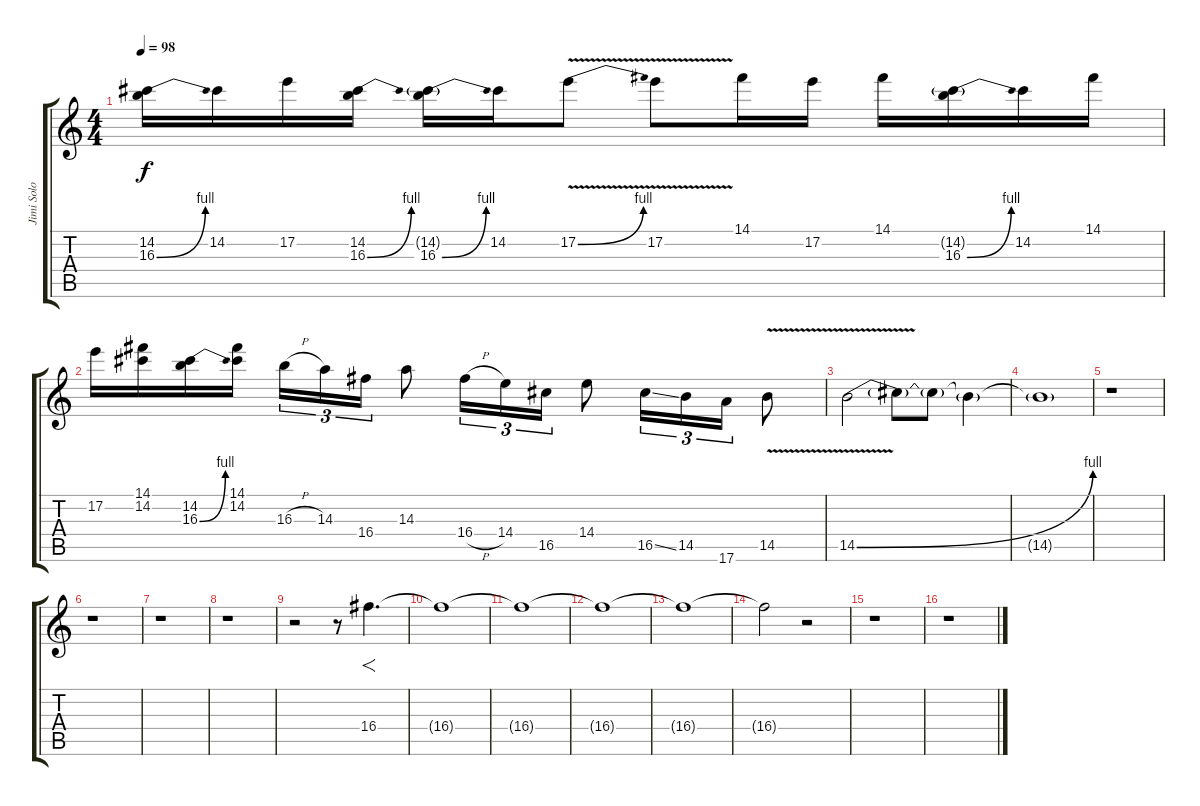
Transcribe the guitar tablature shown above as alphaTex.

\track ("Jimi Solo Guitar" "Jimi Solo ") {instrument distortionguitar}
\staff {score tabs}
\tuning (E4 B3 G3 D3 A2 E2) {hide}
\ts (4 4)
\tempo 98
\clef g2
\ks c
(14.2 16.3{be (bend 0 0 60 4)}).16{dy f} 14.2.16 17.2.16 (14.2 16.3{be (bend 0 0 60 4)}).16 (14.2{g} 16.3{be (bend 0 0 60 4)}).16 14.2.16 17.2{be (bend 0 0 60 4) v}.8 17.2{v}.8 14.1.16 17.2.16 14.1.16 (14.2{g} 16.3{be (bend 0 0 60 4)}).16 14.2.16 14.1.16 |
17.2.16 (14.1 14.2).16 (14.2 16.3{be (bend 0 0 60 4)}).16 (14.1 14.2).16 16.3{h}.16{tu (3 2)} 14.3.16{tu (3 2)} 16.4.16{tu (3 2)} 14.3.8 16.4{h}.16{tu (3 2)} 14.4.16{tu (3 2)} 16.5.16{tu (3 2)} 14.4.8 16.5{ss}.16{tu (3 2)} 14.5.16{tu (3 2)} 17.6.16{tu (3 2)} 14.5{v}.8 |
14.5{be (bend 0 0 60 4) v}.2 14.5{t}.8 14.5{t}.8 14.5{t}.4 |
14.5{t}.1 |
r.1 |
r.1 |
r.1 |
r.1 |
r.2 r.8 16.4.4{f d} |
16.4{t}.1 |
16.4{t}.1 |
16.4{t}.1 |
16.4{t}.1 |
16.4{t}.2 r.2 |
r.1 |
r.1
